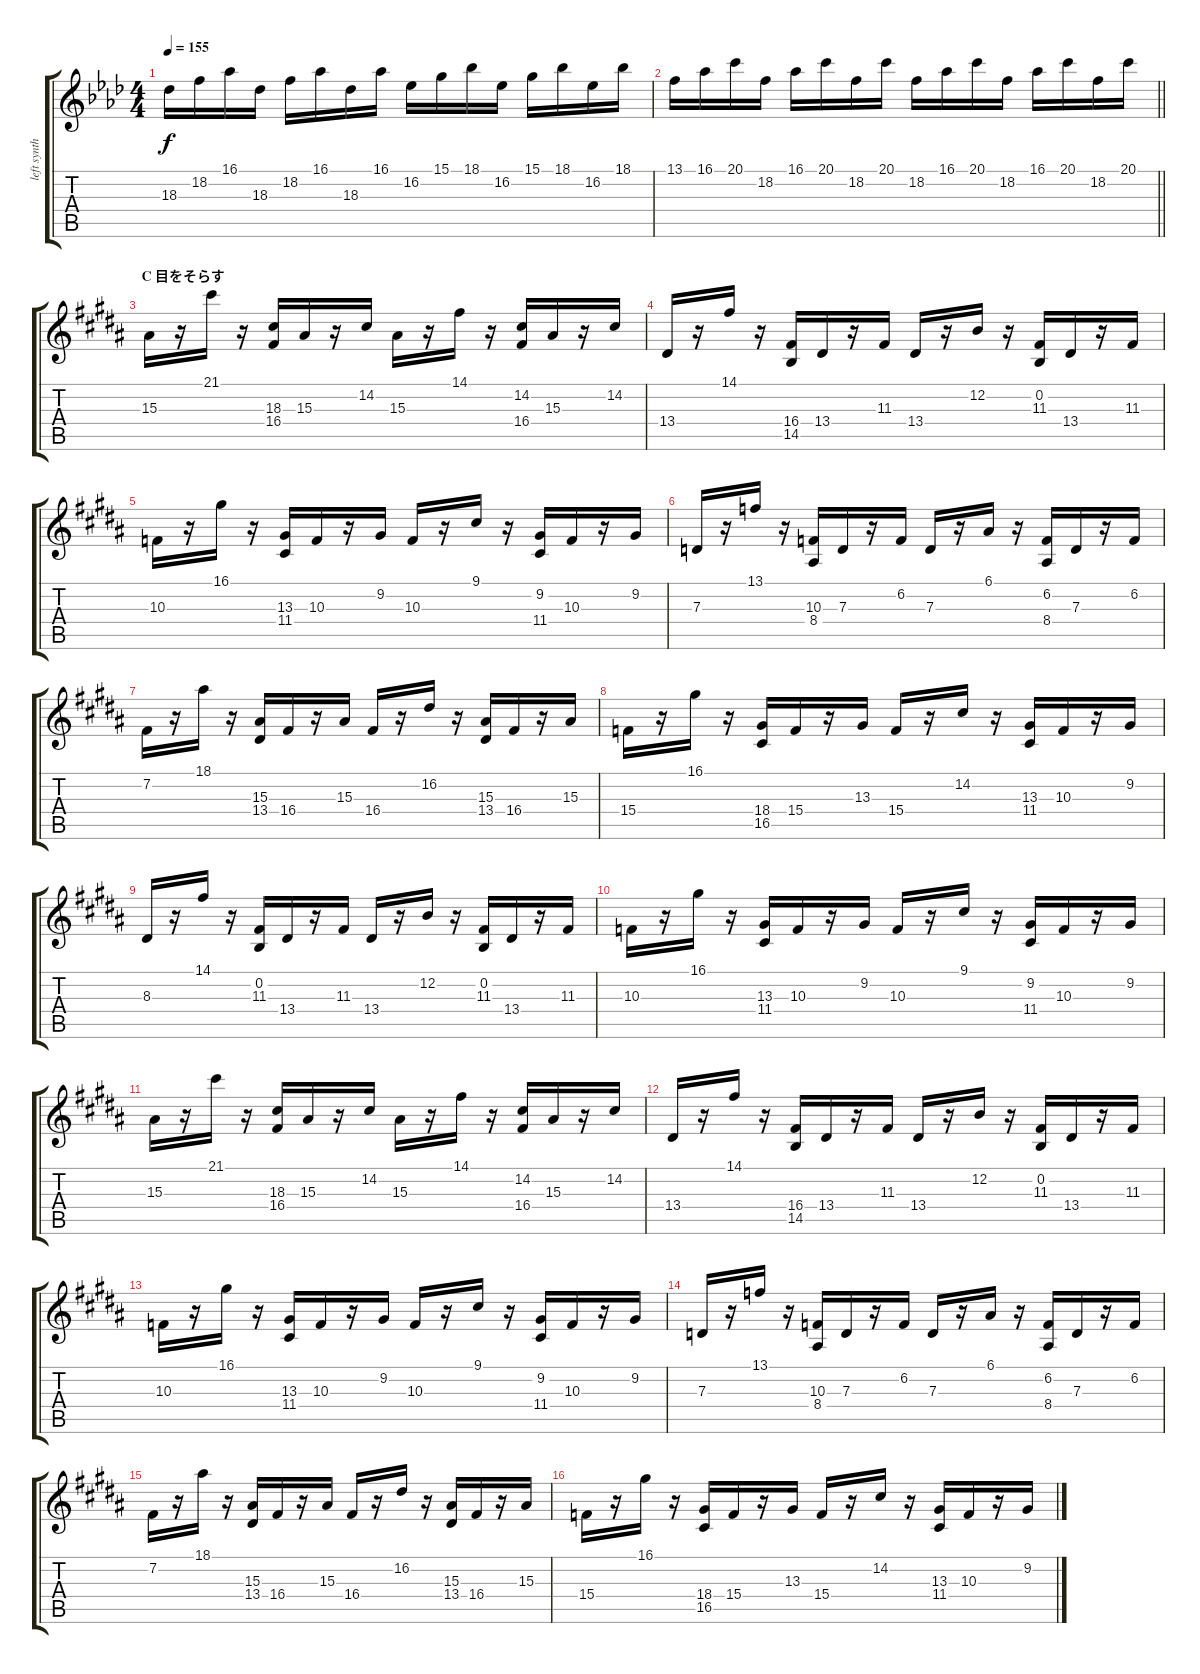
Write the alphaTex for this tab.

\track ("left synth1" "left synth") {instrument lead1square}
\staff {score tabs}
\tuning (E4 B3 G3 D3 A2 E2) {hide}
\ts (4 4)
\tempo 155
\clef g2
\ks ab
18.3.16{dy f} 18.2.16 16.1.16 18.3.16 18.2.16 16.1.16 18.3.16 16.1.16 16.2.16 15.1.16 18.1.16 16.2.16 15.1.16 18.1.16 16.2.16 18.1.16 |
\barLineRight lightlight
13.1.16 16.1.16 20.1.16 18.2.16 16.1.16 20.1.16 18.2.16 20.1.16 18.2.16 16.1.16 20.1.16 18.2.16 16.1.16 20.1.16 18.2.16 20.1.16 |
\section ("" "C 目をそらす")
\ks b
15.3.16 r.16 21.1.16 r.16 (18.3 16.4).16 15.3.16 r.16 14.2.16 15.3.16 r.16 14.1.16 r.16 (14.2 16.4).16 15.3.16 r.16 14.2.16 |
13.4.16 r.16 14.1.16 r.16 (16.4 14.5).16 13.4.16 r.16 11.3.16 13.4.16 r.16 12.2.16 r.16 (0.2 11.3).16 13.4.16 r.16 11.3.16 |
10.3.16 r.16 16.1.16 r.16 (13.3 11.4).16 10.3.16 r.16 9.2.16 10.3.16 r.16 9.1.16 r.16 (9.2 11.4).16 10.3.16 r.16 9.2.16 |
7.3.16 r.16 13.1.16 r.16 (10.3 8.4).16 7.3.16 r.16 6.2.16 7.3.16 r.16 6.1.16 r.16 (6.2 8.4).16 7.3.16 r.16 6.2.16 |
7.2.16 r.16 18.1.16 r.16 (15.3 13.4).16 16.4.16 r.16 15.3.16 16.4.16 r.16 16.2.16 r.16 (15.3 13.4).16 16.4.16 r.16 15.3.16 |
15.4.16 r.16 16.1.16 r.16 (18.4 16.5).16 15.4.16 r.16 13.3.16 15.4.16 r.16 14.2.16 r.16 (13.3 11.4).16 10.3.16 r.16 9.2.16 |
8.3.16 r.16 14.1.16 r.16 (0.2 11.3).16 13.4.16 r.16 11.3.16 13.4.16 r.16 12.2.16 r.16 (0.2 11.3).16 13.4.16 r.16 11.3.16 |
10.3.16 r.16 16.1.16 r.16 (13.3 11.4).16 10.3.16 r.16 9.2.16 10.3.16 r.16 9.1.16 r.16 (9.2 11.4).16 10.3.16 r.16 9.2.16 |
15.3.16 r.16 21.1.16 r.16 (18.3 16.4).16 15.3.16 r.16 14.2.16 15.3.16 r.16 14.1.16 r.16 (14.2 16.4).16 15.3.16 r.16 14.2.16 |
13.4.16 r.16 14.1.16 r.16 (16.4 14.5).16 13.4.16 r.16 11.3.16 13.4.16 r.16 12.2.16 r.16 (0.2 11.3).16 13.4.16 r.16 11.3.16 |
10.3.16 r.16 16.1.16 r.16 (13.3 11.4).16 10.3.16 r.16 9.2.16 10.3.16 r.16 9.1.16 r.16 (9.2 11.4).16 10.3.16 r.16 9.2.16 |
7.3.16 r.16 13.1.16 r.16 (10.3 8.4).16 7.3.16 r.16 6.2.16 7.3.16 r.16 6.1.16 r.16 (6.2 8.4).16 7.3.16 r.16 6.2.16 |
7.2.16 r.16 18.1.16 r.16 (15.3 13.4).16 16.4.16 r.16 15.3.16 16.4.16 r.16 16.2.16 r.16 (15.3 13.4).16 16.4.16 r.16 15.3.16 |
15.4.16 r.16 16.1.16 r.16 (18.4 16.5).16 15.4.16 r.16 13.3.16 15.4.16 r.16 14.2.16 r.16 (13.3 11.4).16 10.3.16 r.16 9.2.16
